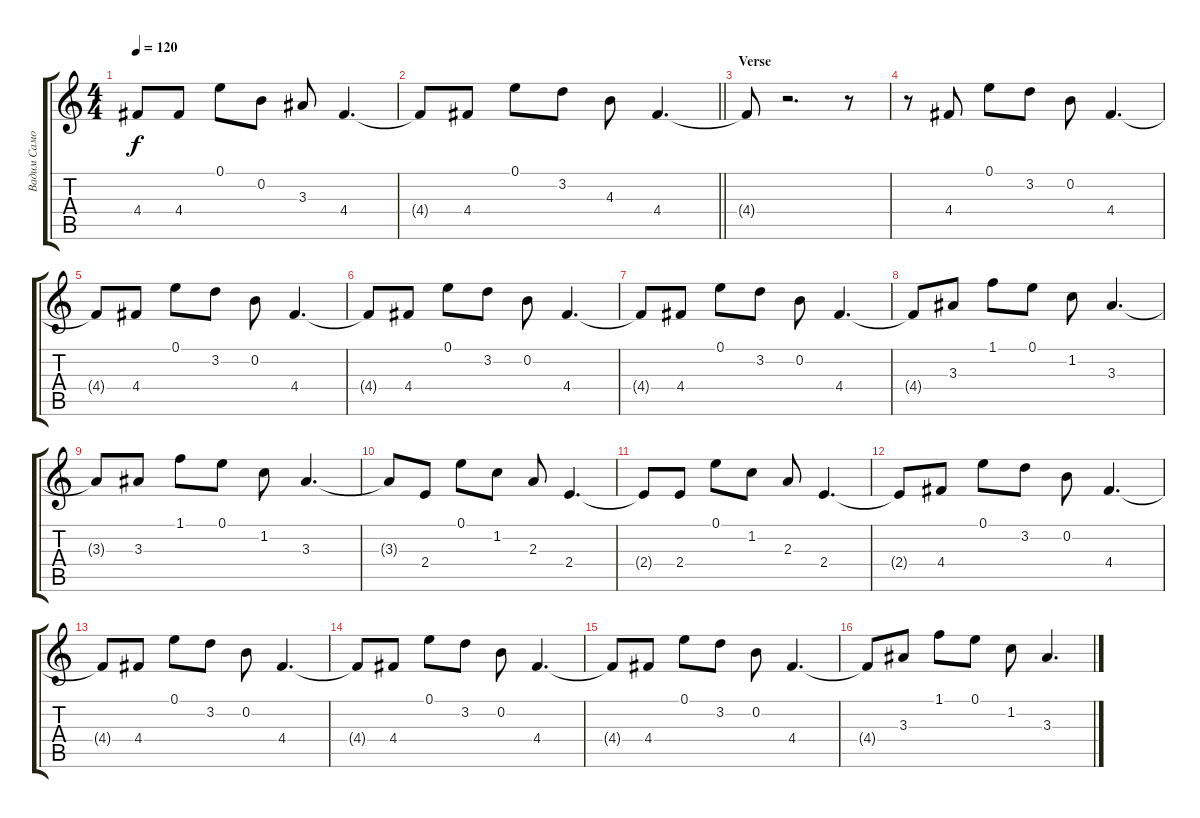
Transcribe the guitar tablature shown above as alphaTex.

\track ("Вадим Самойлов" "Вадим Само") {instrument electricguitarclean}
\staff {score tabs}
\tuning (E4 B3 G3 D3 A2 E2) {hide}
\ts (4 4)
\tempo 120
\clef g2
\ks c
4.4{t}.8{dy f} 4.4.8 0.1.8 0.2.8 3.3.8 4.4.4{d} |
\barLineRight lightlight
4.4{t}.8 4.4.8 0.1.8 3.2.8 4.3.8 4.4.4{d} |
\section ("" "Verse ")
4.4{t}.8 r.2{d} r.8 |
r.8 4.4.8 0.1.8 3.2.8 0.2.8 4.4.4{d} |
4.4{t}.8 4.4.8 0.1.8 3.2.8 0.2.8 4.4.4{d} |
4.4{t}.8 4.4.8 0.1.8 3.2.8 0.2.8 4.4.4{d} |
4.4{t}.8 4.4.8 0.1.8 3.2.8 0.2.8 4.4.4{d} |
4.4{t}.8 3.3.8 1.1.8 0.1.8 1.2.8 3.3.4{d} |
3.3{t}.8 3.3.8 1.1.8 0.1.8 1.2.8 3.3.4{d} |
3.3{t}.8 2.4.8 0.1.8 1.2.8 2.3.8 2.4.4{d} |
2.4{t}.8 2.4.8 0.1.8 1.2.8 2.3.8 2.4.4{d} |
2.4{t}.8 4.4.8 0.1.8 3.2.8 0.2.8 4.4.4{d} |
4.4{t}.8 4.4.8 0.1.8 3.2.8 0.2.8 4.4.4{d} |
4.4{t}.8 4.4.8 0.1.8 3.2.8 0.2.8 4.4.4{d} |
4.4{t}.8 4.4.8 0.1.8 3.2.8 0.2.8 4.4.4{d} |
4.4{t}.8 3.3.8 1.1.8 0.1.8 1.2.8 3.3.4{d}
